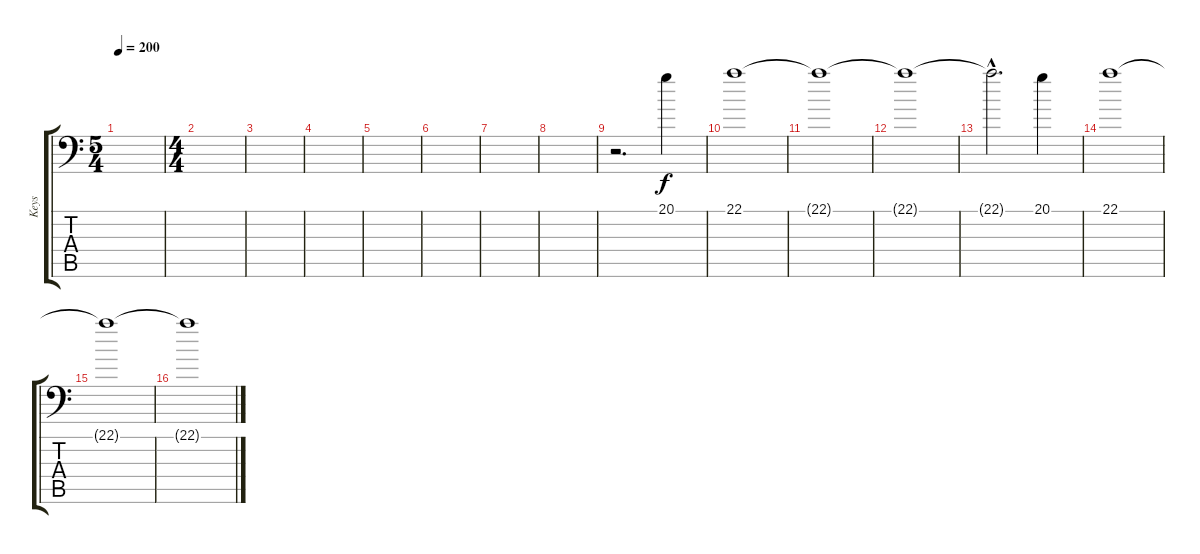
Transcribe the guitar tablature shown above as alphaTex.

\track ("Keys" "Keys") {instrument stringensemble2}
\staff {score tabs}
\tuning (B3 Gb3 D3 A2 E2 A1) {hide}
\ts (5 4)
\tempo 200
\clef f4
\ks c
|
\ts (4 4)
|
|
|
|
|
|
|
r.2{d} 20.1.4{dy f} |
22.1.1 |
22.1{t}.1 |
22.1{t}.1 |
22.1{hac t}.2{d} 20.1.4 |
22.1.1 |
22.1{t}.1 |
22.1{t}.1
